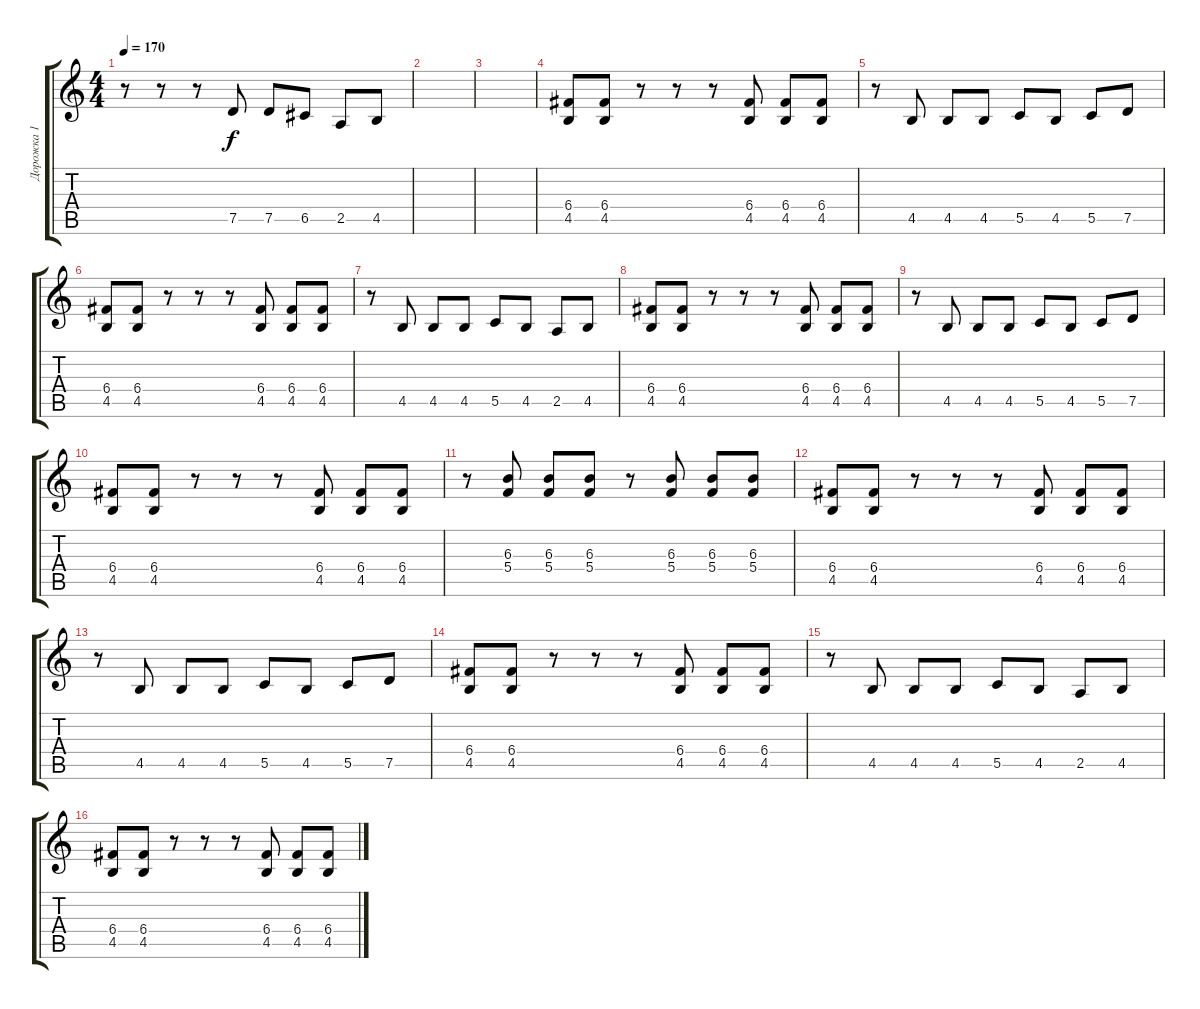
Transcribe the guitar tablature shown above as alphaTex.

\track ("Дорожка 1" "Дорожка 1") {instrument distortionguitar}
\staff {score tabs}
\tuning (D4 A3 F3 C3 G2 C2) {hide}
\ts (4 4)
\tempo 170
\clef g2
\ks c
r.8{dy f} r.8 r.8 7.5.8 7.5.8 6.5.8 2.5.8 4.5.8 |
|
|
(6.4 4.5).8{volume 14 instrument distortionguitar} (6.4 4.5).8 r.8 r.8 r.8 (6.4 4.5).8 (6.4 4.5).8 (6.4 4.5).8 |
r.8 4.5.8 4.5.8 4.5.8 5.5.8 4.5.8 5.5.8 7.5.8 |
(6.4 4.5).8{volume 14 instrument distortionguitar} (6.4 4.5).8 r.8 r.8 r.8 (6.4 4.5).8 (6.4 4.5).8 (6.4 4.5).8 |
r.8 4.5.8 4.5.8 4.5.8 5.5.8 4.5.8 2.5.8 4.5.8 |
(6.4 4.5).8{volume 14 instrument distortionguitar} (6.4 4.5).8 r.8 r.8 r.8 (6.4 4.5).8 (6.4 4.5).8 (6.4 4.5).8 |
r.8 4.5.8 4.5.8 4.5.8 5.5.8 4.5.8 5.5.8 7.5.8 |
(6.4 4.5).8{volume 14 instrument distortionguitar} (6.4 4.5).8 r.8 r.8 r.8 (6.4 4.5).8 (6.4 4.5).8 (6.4 4.5).8 |
r.8 (6.3 5.4).8 (6.3 5.4).8 (6.3 5.4).8 r.8 (6.3 5.4).8 (6.3 5.4).8 (6.3 5.4).8 |
(6.4 4.5).8{volume 14 instrument distortionguitar} (6.4 4.5).8 r.8 r.8 r.8 (6.4 4.5).8 (6.4 4.5).8 (6.4 4.5).8 |
r.8 4.5.8 4.5.8 4.5.8 5.5.8 4.5.8 5.5.8 7.5.8 |
(6.4 4.5).8{volume 14 instrument distortionguitar} (6.4 4.5).8 r.8 r.8 r.8 (6.4 4.5).8 (6.4 4.5).8 (6.4 4.5).8 |
r.8 4.5.8 4.5.8 4.5.8 5.5.8 4.5.8 2.5.8 4.5.8 |
(6.4 4.5).8{volume 14 instrument distortionguitar} (6.4 4.5).8 r.8 r.8 r.8 (6.4 4.5).8 (6.4 4.5).8 (6.4 4.5).8
